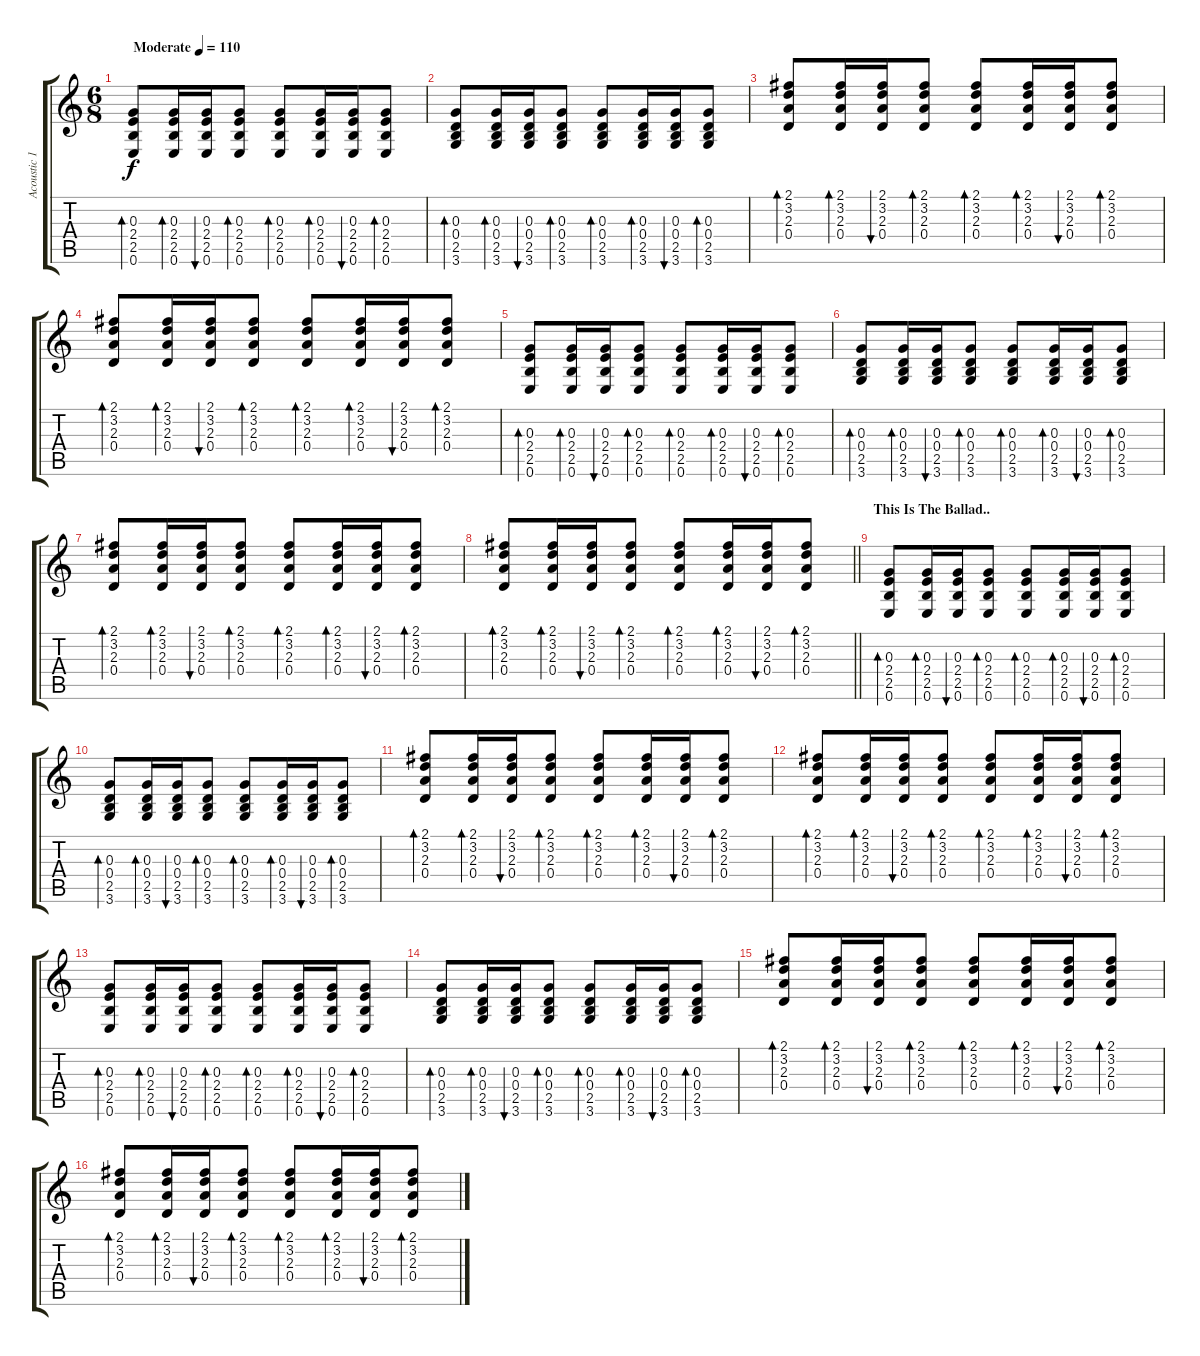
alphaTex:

\track ("Acoustic 1" "Acoustic 1") {instrument acousticguitarsteel}
\staff {score tabs}
\tuning (E4 B3 G3 D3 A2 E2) {hide}
\ts (6 8)
\tempo (110 "Moderate")
\clef g2
\ks c
(0.3 2.4 2.5 0.6).8{bd 60 dy f instrument acousticguitarsteel} (0.3 2.4 2.5 0.6).16{bd 60} (0.3 2.4 2.5 0.6).16{bu 60} (0.3 2.4 2.5 0.6).8{bd 60} (0.3 2.4 2.5 0.6).8{bd 60} (0.3 2.4 2.5 0.6).16{bd 60} (0.3 2.4 2.5 0.6).16{bu 60} (0.3 2.4 2.5 0.6).8{bd 60} |
(0.3 0.4 2.5 3.6).8{bd 60} (0.3 0.4 2.5 3.6).16{bd 60} (0.3 0.4 2.5 3.6).16{bu 60} (0.3 0.4 2.5 3.6).8{bd 60} (0.3 0.4 2.5 3.6).8{bd 60} (0.3 0.4 2.5 3.6).16{bd 60} (0.3 0.4 2.5 3.6).16{bu 60} (0.3 0.4 2.5 3.6).8{bd 60} |
(2.1 3.2 2.3 0.4).8{bd 60} (2.1 3.2 2.3 0.4).16{bd 60} (2.1 3.2 2.3 0.4).16{bu 60} (2.1 3.2 2.3 0.4).8{bd 60} (2.1 3.2 2.3 0.4).8{bd 60} (2.1 3.2 2.3 0.4).16{bd 60} (2.1 3.2 2.3 0.4).16{bu 60} (2.1 3.2 2.3 0.4).8{bd 60} |
(2.1 3.2 2.3 0.4).8{bd 60} (2.1 3.2 2.3 0.4).16{bd 60} (2.1 3.2 2.3 0.4).16{bu 60} (2.1 3.2 2.3 0.4).8{bd 60} (2.1 3.2 2.3 0.4).8{bd 60} (2.1 3.2 2.3 0.4).16{bd 60} (2.1 3.2 2.3 0.4).16{bu 60} (2.1 3.2 2.3 0.4).8{bd 60} |
(0.3 2.4 2.5 0.6).8{bd 60} (0.3 2.4 2.5 0.6).16{bd 60} (0.3 2.4 2.5 0.6).16{bu 60} (0.3 2.4 2.5 0.6).8{bd 60} (0.3 2.4 2.5 0.6).8{bd 60} (0.3 2.4 2.5 0.6).16{bd 60} (0.3 2.4 2.5 0.6).16{bu 60} (0.3 2.4 2.5 0.6).8{bd 60} |
(0.3 0.4 2.5 3.6).8{bd 60} (0.3 0.4 2.5 3.6).16{bd 60} (0.3 0.4 2.5 3.6).16{bu 60} (0.3 0.4 2.5 3.6).8{bd 60} (0.3 0.4 2.5 3.6).8{bd 60} (0.3 0.4 2.5 3.6).16{bd 60} (0.3 0.4 2.5 3.6).16{bu 60} (0.3 0.4 2.5 3.6).8{bd 60} |
(2.1 3.2 2.3 0.4).8{bd 60} (2.1 3.2 2.3 0.4).16{bd 60} (2.1 3.2 2.3 0.4).16{bu 60} (2.1 3.2 2.3 0.4).8{bd 60} (2.1 3.2 2.3 0.4).8{bd 60} (2.1 3.2 2.3 0.4).16{bd 60} (2.1 3.2 2.3 0.4).16{bu 60} (2.1 3.2 2.3 0.4).8{bd 60} |
\barLineRight lightlight
(2.1 3.2 2.3 0.4).8{bd 60} (2.1 3.2 2.3 0.4).16{bd 60} (2.1 3.2 2.3 0.4).16{bu 60} (2.1 3.2 2.3 0.4).8{bd 60} (2.1 3.2 2.3 0.4).8{bd 60} (2.1 3.2 2.3 0.4).16{bd 60} (2.1 3.2 2.3 0.4).16{bu 60} (2.1 3.2 2.3 0.4).8{bd 60} |
\section ("" "This Is The Ballad..")
(0.3 2.4 2.5 0.6).8{bd 60} (0.3 2.4 2.5 0.6).16{bd 60} (0.3 2.4 2.5 0.6).16{bu 60} (0.3 2.4 2.5 0.6).8{bd 60} (0.3 2.4 2.5 0.6).8{bd 60} (0.3 2.4 2.5 0.6).16{bd 60} (0.3 2.4 2.5 0.6).16{bu 60} (0.3 2.4 2.5 0.6).8{bd 60} |
(0.3 0.4 2.5 3.6).8{bd 60} (0.3 0.4 2.5 3.6).16{bd 60} (0.3 0.4 2.5 3.6).16{bu 60} (0.3 0.4 2.5 3.6).8{bd 60} (0.3 0.4 2.5 3.6).8{bd 60} (0.3 0.4 2.5 3.6).16{bd 60} (0.3 0.4 2.5 3.6).16{bu 60} (0.3 0.4 2.5 3.6).8{bd 60} |
(2.1 3.2 2.3 0.4).8{bd 60} (2.1 3.2 2.3 0.4).16{bd 60} (2.1 3.2 2.3 0.4).16{bu 60} (2.1 3.2 2.3 0.4).8{bd 60} (2.1 3.2 2.3 0.4).8{bd 60} (2.1 3.2 2.3 0.4).16{bd 60} (2.1 3.2 2.3 0.4).16{bu 60} (2.1 3.2 2.3 0.4).8{bd 60} |
(2.1 3.2 2.3 0.4).8{bd 60} (2.1 3.2 2.3 0.4).16{bd 60} (2.1 3.2 2.3 0.4).16{bu 60} (2.1 3.2 2.3 0.4).8{bd 60} (2.1 3.2 2.3 0.4).8{bd 60} (2.1 3.2 2.3 0.4).16{bd 60} (2.1 3.2 2.3 0.4).16{bu 60} (2.1 3.2 2.3 0.4).8{bd 60} |
(0.3 2.4 2.5 0.6).8{bd 60} (0.3 2.4 2.5 0.6).16{bd 60} (0.3 2.4 2.5 0.6).16{bu 60} (0.3 2.4 2.5 0.6).8{bd 60} (0.3 2.4 2.5 0.6).8{bd 60} (0.3 2.4 2.5 0.6).16{bd 60} (0.3 2.4 2.5 0.6).16{bu 60} (0.3 2.4 2.5 0.6).8{bd 60} |
(0.3 0.4 2.5 3.6).8{bd 60} (0.3 0.4 2.5 3.6).16{bd 60} (0.3 0.4 2.5 3.6).16{bu 60} (0.3 0.4 2.5 3.6).8{bd 60} (0.3 0.4 2.5 3.6).8{bd 60} (0.3 0.4 2.5 3.6).16{bd 60} (0.3 0.4 2.5 3.6).16{bu 60} (0.3 0.4 2.5 3.6).8{bd 60} |
(2.1 3.2 2.3 0.4).8{bd 60} (2.1 3.2 2.3 0.4).16{bd 60} (2.1 3.2 2.3 0.4).16{bu 60} (2.1 3.2 2.3 0.4).8{bd 60} (2.1 3.2 2.3 0.4).8{bd 60} (2.1 3.2 2.3 0.4).16{bd 60} (2.1 3.2 2.3 0.4).16{bu 60} (2.1 3.2 2.3 0.4).8{bd 60} |
(2.1 3.2 2.3 0.4).8{bd 60} (2.1 3.2 2.3 0.4).16{bd 60} (2.1 3.2 2.3 0.4).16{bu 60} (2.1 3.2 2.3 0.4).8{bd 60} (2.1 3.2 2.3 0.4).8{bd 60} (2.1 3.2 2.3 0.4).16{bd 60} (2.1 3.2 2.3 0.4).16{bu 60} (2.1 3.2 2.3 0.4).8{bd 60}
